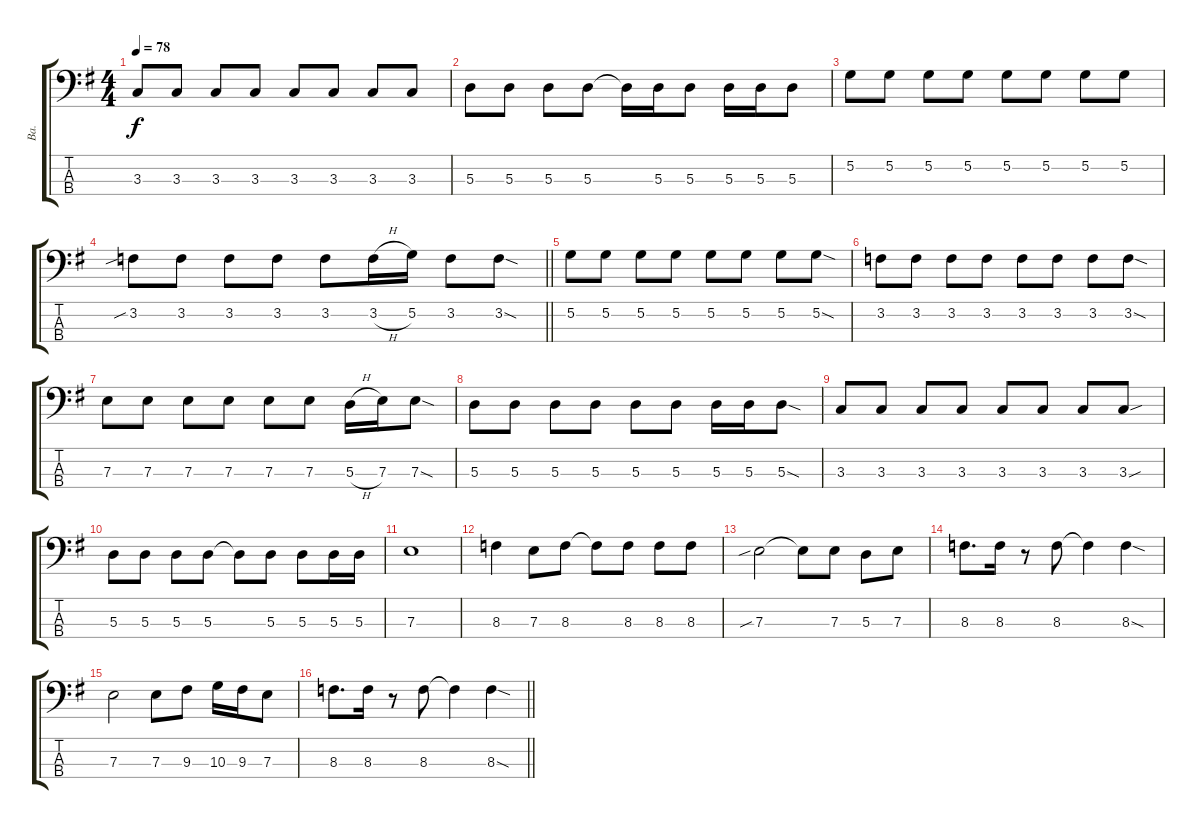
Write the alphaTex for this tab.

\track ("Ba." "Ba.") {instrument electricbassfinger}
\staff {score tabs}
\tuning (G2 D2 A1 E1) {hide}
\ts (4 4)
\tempo 78
\clef f4
\ks g
3.3.8{dy f} 3.3.8 3.3.8 3.3.8 3.3.8 3.3.8 3.3.8 3.3.8 |
5.3.8 5.3.8 5.3.8 5.3.8 5.3{t}.16 5.3.16 5.3.8 5.3.16 5.3.16 5.3.8 |
5.2.8 5.2.8 5.2.8 5.2.8 5.2.8 5.2.8 5.2.8 5.2.8 |
\barLineRight lightlight
3.2{sib}.8 3.2.8 3.2.8 3.2.8 3.2.8 3.2{h}.16 5.2.16 3.2.8 3.2{sod}.8 |
5.2.8 5.2.8 5.2.8 5.2.8 5.2.8 5.2.8 5.2.8 5.2{sod}.8 |
3.2.8 3.2.8 3.2.8 3.2.8 3.2.8 3.2.8 3.2.8 3.2{sod}.8 |
7.3.8 7.3.8 7.3.8 7.3.8 7.3.8 7.3.8 5.3{h}.16 7.3.16 7.3{sod}.8 |
5.3.8 5.3.8 5.3.8 5.3.8 5.3.8 5.3.8 5.3.16 5.3.16 5.3{sod}.8 |
3.3.8 3.3.8 3.3.8 3.3.8 3.3.8 3.3.8 3.3.8 3.3{sou}.8 |
5.3.8 5.3.8 5.3.8 5.3.8 5.3{t}.8 5.3.8 5.3.8 5.3.16 5.3.16 |
7.3.1 |
8.3.4 7.3.8 8.3.8 8.3{t}.8 8.3.8 8.3.8 8.3.8 |
7.3{sib}.2 7.3{t}.8 7.3.8 5.3.8 7.3.8 |
8.3.8{d} 8.3.16 r.8 8.3.8 8.3{t}.4 8.3{sod}.4 |
7.3.2 7.3.8 9.3.8 10.3.16 9.3.16 7.3.8 |
\barLineRight lightlight
8.3.8{d} 8.3.16 r.8 8.3.8 8.3{t}.4 8.3{sod}.4
